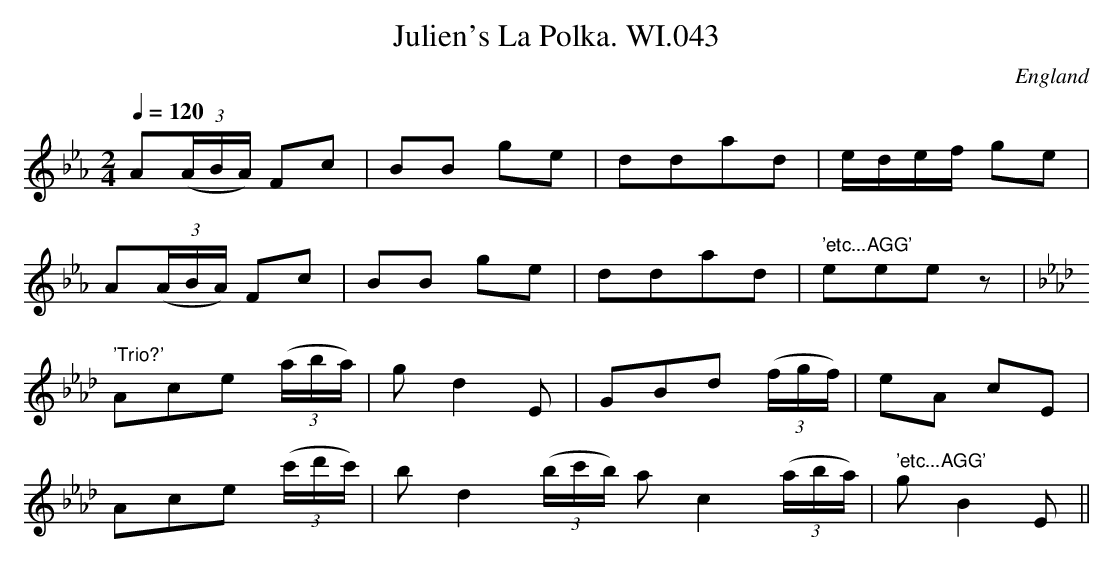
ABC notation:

X:1
T:Julien's La Polka. WI.043
M:2/4
L:1/8
Q:1/4=120
O:England
K:Eb major
A((3A/B/A/) Fc|BB ge|ddad|e/d/e/f/ ge|!
A((3A/B/A/) Fc|BB ge|ddad|" 'etc...AGG'"eeez|!
K:Ab
" 'Trio?'"Ace ((3a/b/a/)|gd2E|GBd ((3f/g/f/)|eA cE|!
Ace ((3c'/d'/c'/)|bd2 ((3b/c'/b/) ac2 ((3a/b/a/)|" 'etc...AGG'"gB2E||
